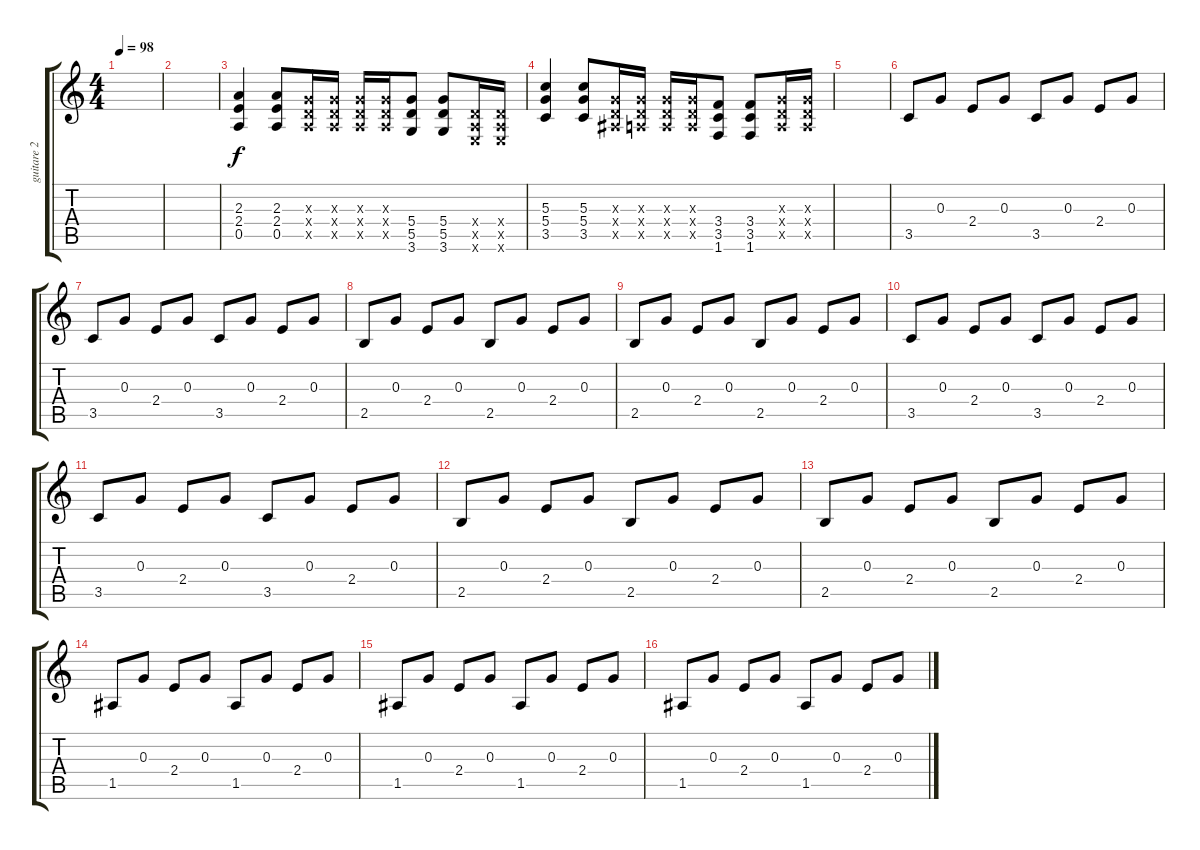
\track ("guitare 2" "guitare 2") {instrument acousticguitarsteel}
\staff {score tabs}
\tuning (E4 B3 G3 D3 A2 E2) {hide}
\ts (4 4)
\tempo 98
\clef g2
\ks c
|
|
(2.3 2.4 0.5).4 (2.3 2.4 0.5).8 (0.3{x} 0.4{x} 0.5{x}).16 (0.3{x} 0.4{x} 0.5{x}).16 (0.3{x} 0.4{x} 0.5{x}).16 (0.3{x} 0.4{x} 0.5{x}).16 (5.4 5.5 3.6).8 (5.4 5.5 3.6).8 (0.4{x} 0.5{x} 0.6{x}).16 (0.4{x} 0.5{x} 0.6{x}).16 |
(5.3 5.4 3.5).4 (5.3 5.4 3.5).8 (0.3{x} 0.4{x} 1.5{x}).16 (0.3{x} 0.4{x} 0.5{x}).16 (0.3{x} 0.4{x} 0.5{x}).16 (0.3{x} 0.4{x} 0.5{x}).16 (3.4 3.5 1.6).8 (3.4 3.5 1.6).8 (0.3{x} 0.4{x} 0.5{x}).16 (0.3{x} 0.4{x} 0.5{x}).16 |
|
3.5.8 0.3.8 2.4.8 0.3.8 3.5.8 0.3.8 2.4.8 0.3.8 |
3.5.8 0.3.8 2.4.8 0.3.8 3.5.8 0.3.8 2.4.8 0.3.8 |
2.5.8 0.3.8 2.4.8 0.3.8 2.5.8 0.3.8 2.4.8 0.3.8 |
2.5.8 0.3.8 2.4.8 0.3.8 2.5.8 0.3.8 2.4.8 0.3.8 |
3.5.8 0.3.8 2.4.8 0.3.8 3.5.8 0.3.8 2.4.8 0.3.8 |
3.5.8 0.3.8 2.4.8 0.3.8 3.5.8 0.3.8 2.4.8 0.3.8 |
2.5.8 0.3.8 2.4.8 0.3.8 2.5.8 0.3.8 2.4.8 0.3.8 |
2.5.8 0.3.8 2.4.8 0.3.8 2.5.8 0.3.8 2.4.8 0.3.8 |
1.5.8 0.3.8 2.4.8 0.3.8 1.5.8 0.3.8 2.4.8 0.3.8 |
1.5.8 0.3.8 2.4.8 0.3.8 1.5.8 0.3.8 2.4.8 0.3.8 |
1.5.8 0.3.8 2.4.8 0.3.8 1.5.8 0.3.8 2.4.8 0.3.8
